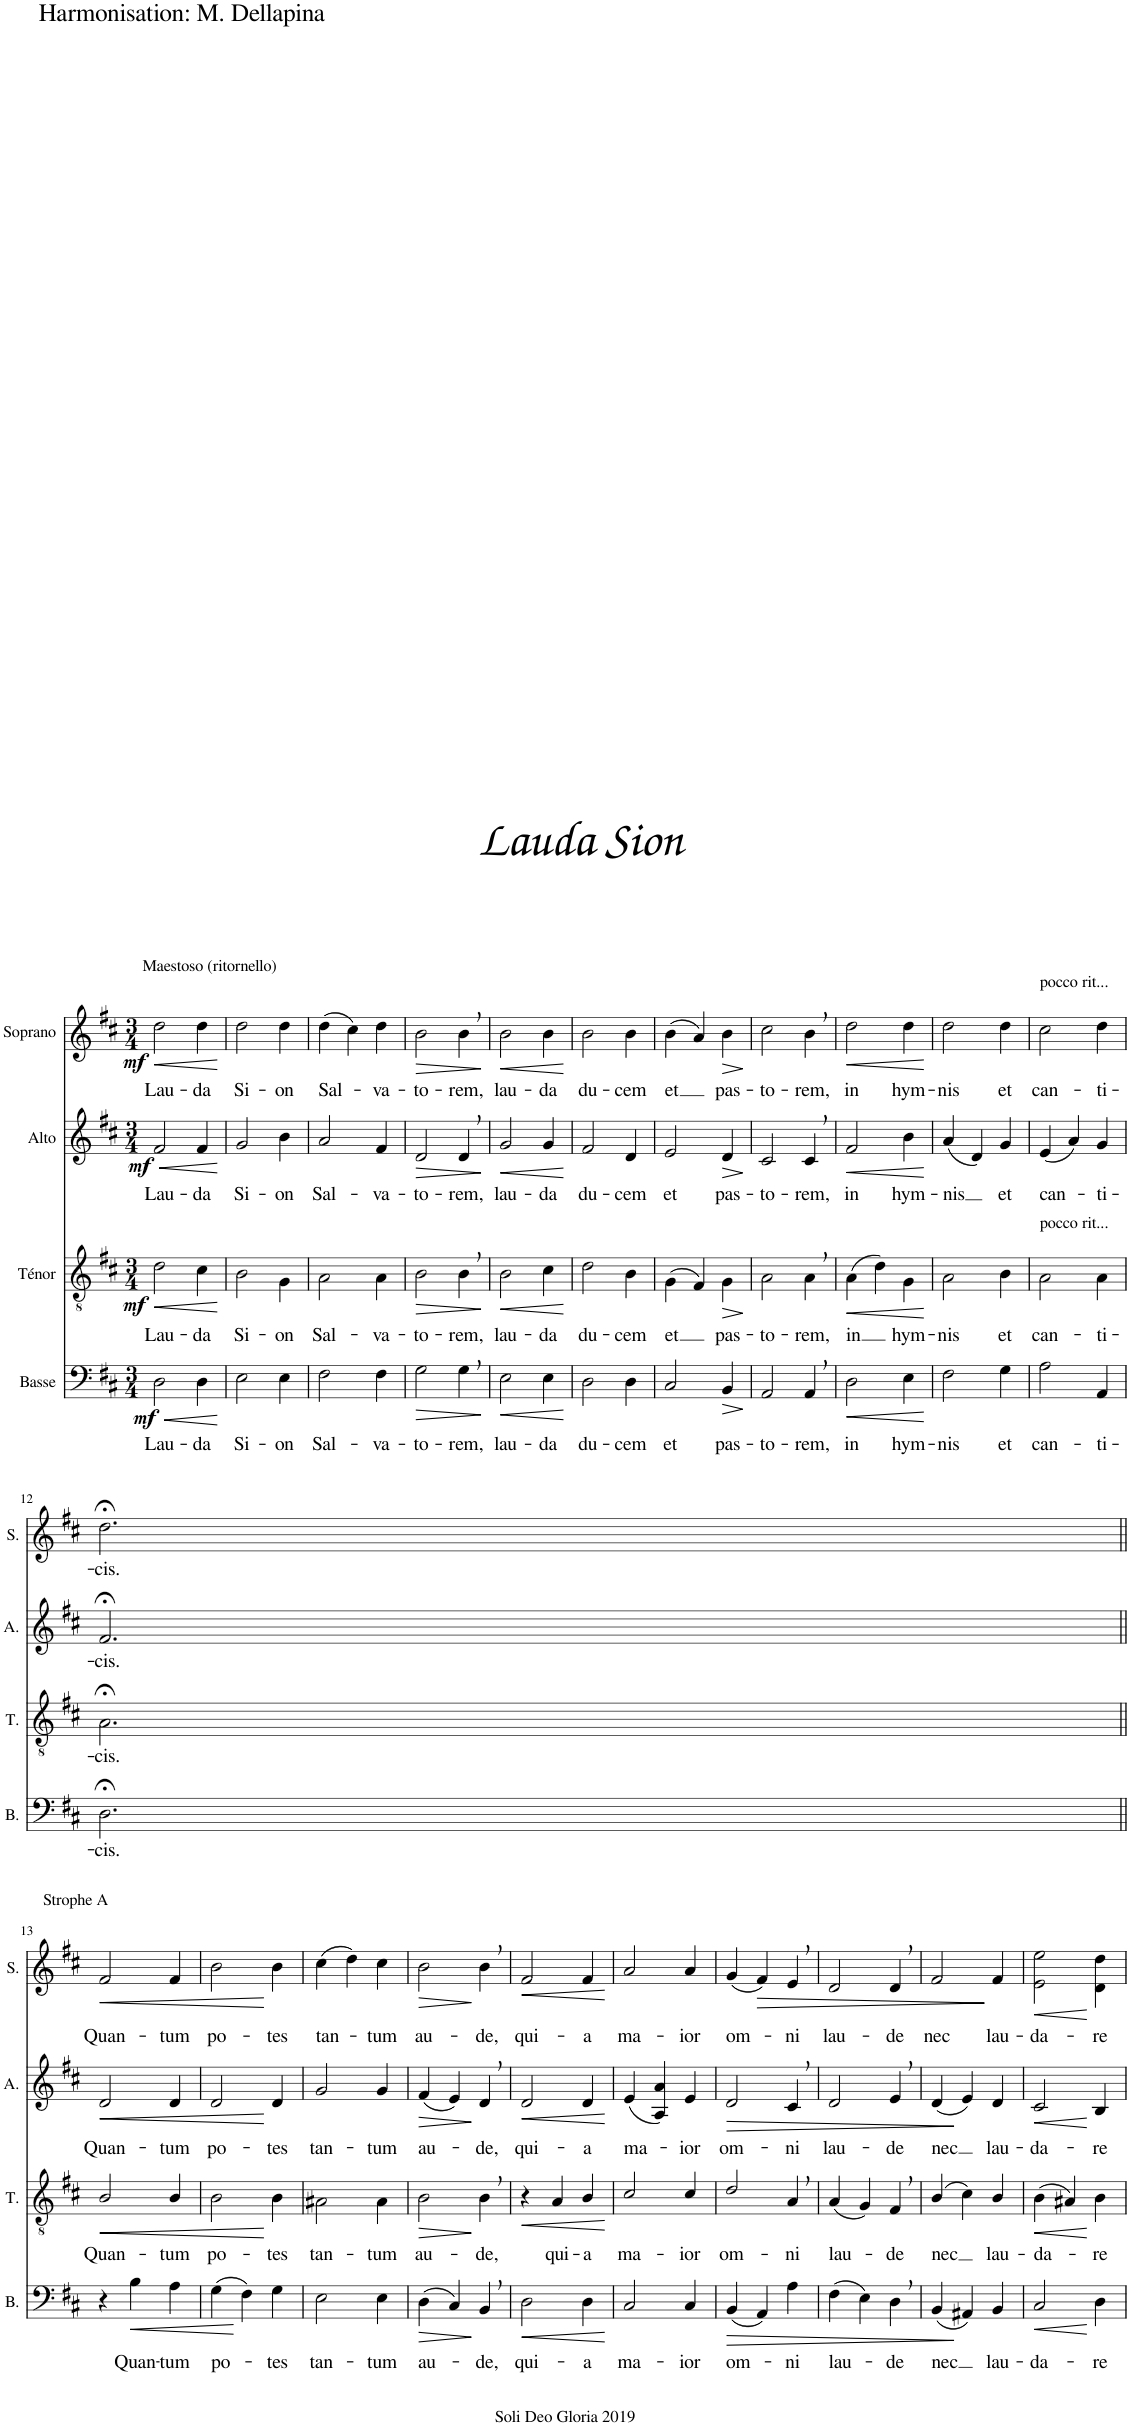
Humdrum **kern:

**kern	**text	**dynam	**kern	**text	**dynam	**kern	**text	**dynam	**kern	**text	**dynam
*part4	*part4	*part4	*part3	*part3	*part3	*part2	*part2	*part2	*part1	*part1	*part1
*staff4	*staff4	*staff4	*staff3	*staff3	*staff3	*staff2	*staff2	*staff2	*staff1	*staff1	*staff1
*I"Basse	*	*	*I"Ténor	*	*	*I"Alto	*	*	*I"Soprano	*	*
*I'B.	*	*	*I'T.	*	*	*I'A.	*	*	*I'S.	*	*
*clefF4	*	*	*clefGv2	*	*	*clefG2	*	*	*clefG2	*	*
*k[f#c#]	*	*	*k[f#c#]	*	*	*k[f#c#]	*	*	*k[f#c#]	*	*
*M3/4	*	*	*M3/4	*	*	*M3/4	*	*	*M3/4	*	*
=1	=1	=1	=1	=1	=1	=1	=1	=1	=1	=1	=1
!	!	!	!	!	!	!	!	!	!LO:TX:a:t=Maestoso (ritornello)	!	!
!	!LO:LY:b	!LO:HP:b	!	!LO:LY:b	!LO:HP:b	!	!LO:LY:b	!LO:HP:b	!	!LO:LY:b	!LO:HP:b
!	!	!LO:DY:n=1:b	!	!	!LO:DY:n=1:b	!	!	!LO:DY:n=1:b	!	!	!LO:DY:n=1:b
2D\	Lau-	< mf	2d\	Lau-	< mf	2f#/	Lau-	< mf	2dd\	Lau-	< mf
!	!LO:LY:b	!	!	!LO:LY:b	!	!	!LO:LY:b	!	!	!LO:LY:b	!
4D\	-da	.	4c#\	-da	.	4f#/	-da	.	4dd\	-da	.
.	.	[	.	.	[	.	.	[	.	.	[
=2	=2	=2	=2	=2	=2	=2	=2	=2	=2	=2	=2
!	!LO:LY:b	!	!	!LO:LY:b	!	!	!LO:LY:b	!	!	!LO:LY:b	!
2E\	Si-	.	2B\	Si-	.	2g/	Si-	.	2dd\	Si-	.
!	!LO:LY:b	!	!	!LO:LY:b	!	!	!LO:LY:b	!	!	!LO:LY:b	!
4E\	-on	.	4G\	-on	.	4b\	-on	.	4dd\	-on	.
=3	=3	=3	=3	=3	=3	=3	=3	=3	=3	=3	=3
!	!LO:LY:b	!	!	!LO:LY:b	!	!	!LO:LY:b	!	!	!LO:LY:b	!
2F#\	Sal-	.	2A\	Sal-	.	2a/	Sal-	.	(4dd\	Sal-	.
.	.	.	.	.	.	.	.	.	4cc#\)	.	.
!	!LO:LY:b	!	!	!LO:LY:b	!	!	!LO:LY:b	!	!	!LO:LY:b	!
4F#\	-va-	.	4A\	-va-	.	4f#/	-va-	.	4dd\	-va-	.
=4	=4	=4	=4	=4	=4	=4	=4	=4	=4	=4	=4
!	!LO:LY:b	!LO:HP:b	!	!LO:LY:b	!LO:HP:b	!	!LO:LY:b	!LO:HP:b	!	!LO:LY:b	!LO:HP:b
2G\	-to-	>	2B\	-to-	>	2d/	-to-	>	2b\	-to-	>
!	!LO:LY:b	!	!	!LO:LY:b	!	!	!LO:LY:b	!	!	!LO:LY:b	!
4G,\	-rem,	.	4B,\	-rem,	.	4d,/	-rem,	.	4b,\	-rem,	.
.	.	]	.	.	]	.	.	]	.	.	]
=5	=5	=5	=5	=5	=5	=5	=5	=5	=5	=5	=5
!	!LO:LY:b	!LO:HP:b	!	!LO:LY:b	!LO:HP:b	!	!LO:LY:b	!LO:HP:b	!	!LO:LY:b	!LO:HP:b
2E\	lau-	<	2B\	lau-	<	2g/	lau-	<	2b\	lau-	<
!	!LO:LY:b	!	!	!LO:LY:b	!	!	!LO:LY:b	!	!	!LO:LY:b	!
4E\	-da	.	4c#\	-da	.	4g/	-da	.	4b\	-da	.
.	.	[	.	.	[	.	.	[	.	.	[
=6	=6	=6	=6	=6	=6	=6	=6	=6	=6	=6	=6
!	!LO:LY:b	!	!	!LO:LY:b	!	!	!LO:LY:b	!	!	!LO:LY:b	!
2D\	du-	.	2d\	du-	.	2f#/	du-	.	2b\	du-	.
!	!LO:LY:b	!	!	!LO:LY:b	!	!	!LO:LY:b	!	!	!LO:LY:b	!
4D\	-cem	.	4B\	-cem	.	4d/	-cem	.	4b\	-cem	.
=7	=7	=7	=7	=7	=7	=7	=7	=7	=7	=7	=7
!	!LO:LY:b	!	!	!LO:LY:b	!	!	!LO:LY:b	!	!	!LO:LY:b	!
2C#/	et	.	(4G\	et	.	2e/	et	.	(4b\	et	.
.	.	.	4F#/)	.	.	.	.	.	4a/)	.	.
!	!LO:LY:b	!LO:HP:b	!	!LO:LY:b	!LO:HP:b	!	!LO:LY:b	!LO:HP:b	!	!LO:LY:b	!LO:HP:b
4BB/	pas-	>	4G\	pas-	>	4d/	pas-	>	4b\	pas-	>
.	.	]	.	.	]	.	.	]	.	.	]
=8	=8	=8	=8	=8	=8	=8	=8	=8	=8	=8	=8
!	!LO:LY:b	!	!	!LO:LY:b	!	!	!LO:LY:b	!	!	!LO:LY:b	!
2AA/	-to-	.	2A\	-to-	.	2c#/	-to-	.	2cc#\	-to-	.
!	!LO:LY:b	!	!	!LO:LY:b	!	!	!LO:LY:b	!	!	!LO:LY:b	!
4AA,/	-rem,	.	4A,\	-rem,	.	4c#,/	-rem,	.	4b,\	-rem,	.
=9	=9	=9	=9	=9	=9	=9	=9	=9	=9	=9	=9
!	!LO:LY:b	!LO:HP:b	!	!LO:LY:b	!LO:HP:b	!	!LO:LY:b	!LO:HP:b	!	!LO:LY:b	!LO:HP:b
2D\	in	<	(4A\	in	<	2f#/	in	<	2dd\	in	<
.	.	.	4d\)	.	.	.	.	.	.	.	.
!	!LO:LY:b	!	!	!LO:LY:b	!	!	!LO:LY:b	!	!	!LO:LY:b	!
4E\	hym-	.	4G\	hym-	.	4b\	hym-	.	4dd\	hym-	.
.	.	[	.	.	[	.	.	[	.	.	[
=10	=10	=10	=10	=10	=10	=10	=10	=10	=10	=10	=10
!	!LO:LY:b	!	!	!LO:LY:b	!	!	!LO:LY:b	!	!	!LO:LY:b	!
2F#\	-nis	.	2A\	-nis	.	(4a/	-nis	.	2dd\	-nis	.
.	.	.	.	.	.	4d/)	.	.	.	.	.
!	!LO:LY:b	!	!	!LO:LY:b	!	!	!LO:LY:b	!	!	!LO:LY:b	!
4G\	et	.	4B\	et	.	4g/	et	.	4dd\	et	.
=11	=11	=11	=11	=11	=11	=11	=11	=11	=11	=11	=11
!	!	!	!	!	!	!	!	!	!LO:TX:a:t=pocco rit...	!	!
!	!	!	!LO:TX:a:t=pocco rit...	!	!	!	!	!	!	!	!
!	!LO:LY:b	!	!	!LO:LY:b	!	!	!LO:LY:b	!	!	!LO:LY:b	!
2A\	can-	.	2A\	can-	.	(4e/	can-	.	2cc#\	can-	.
.	.	.	.	.	.	4a/)	.	.	.	.	.
!	!LO:LY:b	!	!	!LO:LY:b	!	!	!LO:LY:b	!	!	!LO:LY:b	!
4AA/	-ti-	.	4A\	-ti-	.	4g/	-ti-	.	4dd\	-ti-	.
!!LO:LB:g=z
=12	=12	=12	=12	=12	=12	=12	=12	=12	=12	=12	=12
!	!LO:LY:b	!	!	!LO:LY:b	!	!	!LO:LY:b	!	!	!LO:LY:b	!
2.D;<\	-cis.	.	2.A;<\	-cis.	.	2.f#;</	-cis.	.	2.dd;<\	-cis.	.
!!LO:LB:g=z
=13||	=13||	=13||	=13||	=13||	=13||	=13||	=13||	=13||	=13||	=13||	=13||
!	!	!	!	!	!	!	!	!	!LO:TX:a:t=Strophe A	!	!
!	!	!	!	!LO:LY:b	!LO:HP:b	!	!LO:LY:b	!LO:HP:b	!	!LO:LY:b	!LO:HP:b
4r	.	.	2B/	Quan-	<	2d/	Quan-	<	2f#/	Quan-	<
!	!LO:LY:b	!LO:HP:b	!	!	!	!	!	!	!	!	!
4B\	Quan-	<	.	.	.	.	.	.	.	.	.
!	!LO:LY:b	!	!	!LO:LY:b	!	!	!LO:LY:b	!	!	!LO:LY:b	!
4A\	-tum	.	4B/	-tum	.	4d/	-tum	.	4f#/	-tum	.
=14	=14	=14	=14	=14	=14	=14	=14	=14	=14	=14	=14
!	!LO:LY:b	!	!	!LO:LY:b	!	!	!LO:LY:b	!	!	!LO:LY:b	!
(4G\	po-	.	2B\	po-	.	2d/	po-	.	2b\	po-	.
4F#\)	.	[	.	.	.	.	.	.	.	.	.
!	!LO:LY:b	!	!	!LO:LY:b	!	!	!LO:LY:b	!	!	!LO:LY:b	!
4G\	-tes	.	4B\	-tes	[	4d/	-tes	[	4b\	-tes	[
=15	=15	=15	=15	=15	=15	=15	=15	=15	=15	=15	=15
!	!LO:LY:b	!	!	!LO:LY:b	!	!	!LO:LY:b	!	!	!LO:LY:b	!
2E\	tan-	.	2A#X\	tan-	.	2g/	tan-	.	(4cc#\	tan-	.
.	.	.	.	.	.	.	.	.	4dd\)	.	.
!	!LO:LY:b	!	!	!LO:LY:b	!	!	!LO:LY:b	!	!	!LO:LY:b	!
4E\	-tum	.	4A#\	-tum	.	4g/	-tum	.	4cc#\	-tum	.
=16	=16	=16	=16	=16	=16	=16	=16	=16	=16	=16	=16
!	!LO:LY:b	!LO:HP:b	!	!LO:LY:b	!LO:HP:b	!	!LO:LY:b	!LO:HP:b	!	!LO:LY:b	!LO:HP:b
(4D\	au-	>	2B\	au-	>	(4f#/	au-	>	2b\	au-	>
4C#/)	.	.	.	.	.	4e/)	.	.	.	.	.
!	!LO:LY:b	!	!	!LO:LY:b	!	!	!LO:LY:b	!	!	!LO:LY:b	!
4BB,/	-de,	]	4B,\	-de,	]	4d,/	-de,	]	4b,\	-de,	]
=17	=17	=17	=17	=17	=17	=17	=17	=17	=17	=17	=17
!	!LO:LY:b	!LO:HP:b	!	!	!LO:HP:b	!	!LO:LY:b	!LO:HP:b	!	!LO:LY:b	!LO:HP:b
2D\	qui-	<	4r	.	<	2d/	qui-	<	2f#/	qui-	<
!	!	!	!	!LO:LY:b	!	!	!	!	!	!	!
.	.	.	4A/	qui-	.	.	.	.	.	.	.
!	!LO:LY:b	!	!	!LO:LY:b	!	!	!LO:LY:b	!	!	!LO:LY:b	!
4D\	-a	.	4B/	-a	.	4d/	-a	.	4f#/	-a	.
.	.	[	.	.	[	.	.	[	.	.	[
=18	=18	=18	=18	=18	=18	=18	=18	=18	=18	=18	=18
!	!LO:LY:b	!	!	!LO:LY:b	!	!	!LO:LY:b	!	!	!LO:LY:b	!
2C#/	ma-	.	2c#/	ma-	.	(4e/	ma-	.	2a/	ma-	.
.	.	.	.	.	.	4A/ 4a/)	.	.	.	.	.
!	!LO:LY:b	!	!	!LO:LY:b	!	!	!LO:LY:b	!	!	!LO:LY:b	!
4C#/	-ior	.	4c#/	-ior	.	4e/	-ior	.	4a/	-ior	.
=19	=19	=19	=19	=19	=19	=19	=19	=19	=19	=19	=19
!	!LO:LY:b	!LO:HP:b	!	!LO:LY:b	!	!	!LO:LY:b	!LO:HP:b	!	!LO:LY:b	!
(4BB/	om-	>	2d/	om-	.	2d/	om-	>	(4g/	om-	.
!	!	!	!	!	!	!	!	!	!	!	!LO:HP:b
4AA/)	.	.	.	.	.	.	.	.	4f#/)	.	>
!	!LO:LY:b	!	!	!LO:LY:b	!	!	!LO:LY:b	!	!	!LO:LY:b	!
4A\	-ni	.	4A,/	-ni	.	4c#,/	-ni	.	4e,/	-ni	.
=20	=20	=20	=20	=20	=20	=20	=20	=20	=20	=20	=20
!	!LO:LY:b	!	!	!LO:LY:b	!	!	!LO:LY:b	!	!	!LO:LY:b	!
(4F#\	lau-	.	(4A/	lau-	.	2d/	lau-	.	2d/	lau-	.
4E\)	.	.	4G/)	.	.	.	.	.	.	.	.
!	!LO:LY:b	!	!	!LO:LY:b	!	!	!LO:LY:b	!	!	!LO:LY:b	!
4D,\	-de	.	4F#,/	-de	.	4e,/	-de	.	4d,/	-de	.
=21	=21	=21	=21	=21	=21	=21	=21	=21	=21	=21	=21
!	!LO:LY:b	!	!	!LO:LY:b	!	!	!LO:LY:b	!	!	!LO:LY:b	!
(4BB/	nec	.	(4B/	nec	.	(4d/	nec	.	2f#/	nec	.
4AA#X/)	.	]	4c#\)	.	.	4e/)	.	]	.	.	.
!	!LO:LY:b	!	!	!LO:LY:b	!	!	!LO:LY:b	!	!	!LO:LY:b	!
4BB/	lau-	.	4B/	lau-	.	4d/	lau-	.	4f#/	lau-	]
=22	=22	=22	=22	=22	=22	=22	=22	=22	=22	=22	=22
!	!LO:LY:b	!LO:HP:b	!	!LO:LY:b	!LO:HP:b	!	!LO:LY:b	!LO:HP:b	!	!LO:LY:b	!LO:HP:b
2C#/	-da-	<	(4B\	-da-	<	2c#/	-da-	<	2e\ 2ee\	-da-	<
.	.	.	4A#X/)	.	.	.	.	.	.	.	.
!	!LO:LY:b	!	!	!LO:LY:b	!	!	!LO:LY:b	!	!	!LO:LY:b	!
4D\	-re	[	4B\	-re	[	4B/	-re	[	4d\ 4dd\	-re	[
=	=	=	=	=	=	=	=	=	=	=	=
*-	*-	*-	*-	*-	*-	*-	*-	*-	*-	*-	*-
